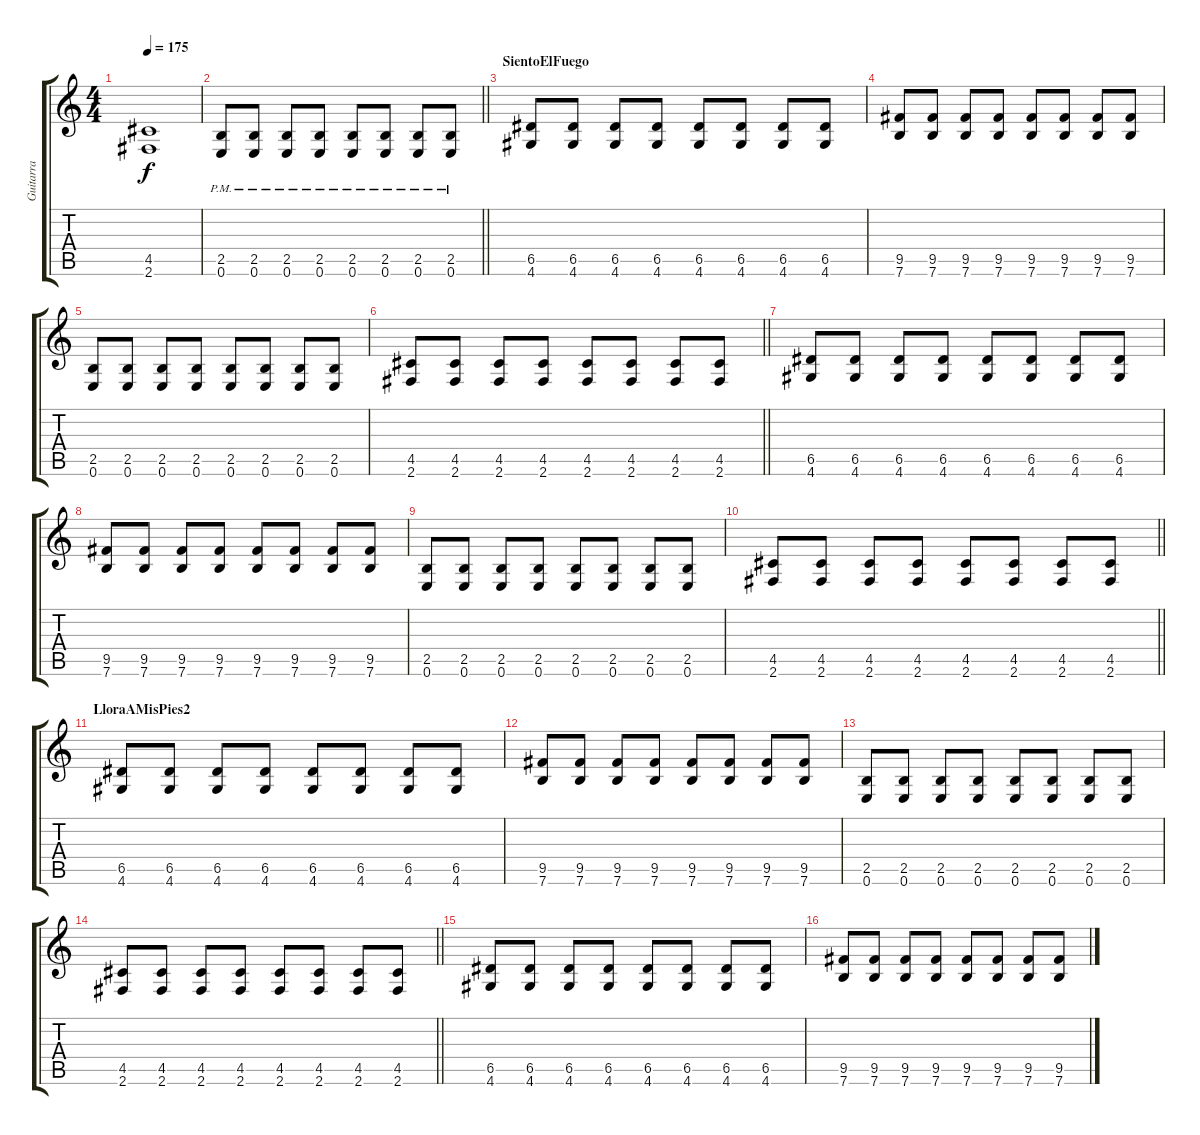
\track ("Guitarra" "Guitarra") {instrument overdrivenguitar}
\staff {score tabs}
\tuning (E4 B3 G3 D3 A2 E2) {hide}
\ts (4 4)
\tempo 175
\clef g2
\ks c
(4.5 2.6).1{dy f} |
\barLineRight lightlight
(2.5{pm} 0.6{pm}).8 (2.5{pm} 0.6{pm}).8 (2.5{pm} 0.6{pm}).8 (2.5{pm} 0.6{pm}).8 (2.5{pm} 0.6{pm}).8 (2.5{pm} 0.6{pm}).8 (2.5{pm} 0.6{pm}).8 (2.5{pm} 0.6{pm}).8 |
\section ("" "SientoElFuego")
(6.5 4.6).8 (6.5 4.6).8 (6.5 4.6).8 (6.5 4.6).8 (6.5 4.6).8 (6.5 4.6).8 (6.5 4.6).8 (6.5 4.6).8 |
(9.5 7.6).8 (9.5 7.6).8 (9.5 7.6).8 (9.5 7.6).8 (9.5 7.6).8 (9.5 7.6).8 (9.5 7.6).8 (9.5 7.6).8 |
(2.5 0.6).8 (2.5 0.6).8 (2.5 0.6).8 (2.5 0.6).8 (2.5 0.6).8 (2.5 0.6).8 (2.5 0.6).8 (2.5 0.6).8 |
\barLineRight lightlight
(4.5 2.6).8 (4.5 2.6).8 (4.5 2.6).8 (4.5 2.6).8 (4.5 2.6).8 (4.5 2.6).8 (4.5 2.6).8 (4.5 2.6).8 |
(6.5 4.6).8 (6.5 4.6).8 (6.5 4.6).8 (6.5 4.6).8 (6.5 4.6).8 (6.5 4.6).8 (6.5 4.6).8 (6.5 4.6).8 |
(9.5 7.6).8 (9.5 7.6).8 (9.5 7.6).8 (9.5 7.6).8 (9.5 7.6).8 (9.5 7.6).8 (9.5 7.6).8 (9.5 7.6).8 |
(2.5 0.6).8 (2.5 0.6).8 (2.5 0.6).8 (2.5 0.6).8 (2.5 0.6).8 (2.5 0.6).8 (2.5 0.6).8 (2.5 0.6).8 |
\barLineRight lightlight
(4.5 2.6).8 (4.5 2.6).8 (4.5 2.6).8 (4.5 2.6).8 (4.5 2.6).8 (4.5 2.6).8 (4.5 2.6).8 (4.5 2.6).8 |
\section ("" "LloraAMisPies2")
(6.5 4.6).8 (6.5 4.6).8 (6.5 4.6).8 (6.5 4.6).8 (6.5 4.6).8 (6.5 4.6).8 (6.5 4.6).8 (6.5 4.6).8 |
(9.5 7.6).8 (9.5 7.6).8 (9.5 7.6).8 (9.5 7.6).8 (9.5 7.6).8 (9.5 7.6).8 (9.5 7.6).8 (9.5 7.6).8 |
(2.5 0.6).8 (2.5 0.6).8 (2.5 0.6).8 (2.5 0.6).8 (2.5 0.6).8 (2.5 0.6).8 (2.5 0.6).8 (2.5 0.6).8 |
\barLineRight lightlight
(4.5 2.6).8 (4.5 2.6).8 (4.5 2.6).8 (4.5 2.6).8 (4.5 2.6).8 (4.5 2.6).8 (4.5 2.6).8 (4.5 2.6).8 |
(6.5 4.6).8 (6.5 4.6).8 (6.5 4.6).8 (6.5 4.6).8 (6.5 4.6).8 (6.5 4.6).8 (6.5 4.6).8 (6.5 4.6).8 |
(9.5 7.6).8 (9.5 7.6).8 (9.5 7.6).8 (9.5 7.6).8 (9.5 7.6).8 (9.5 7.6).8 (9.5 7.6).8 (9.5 7.6).8
